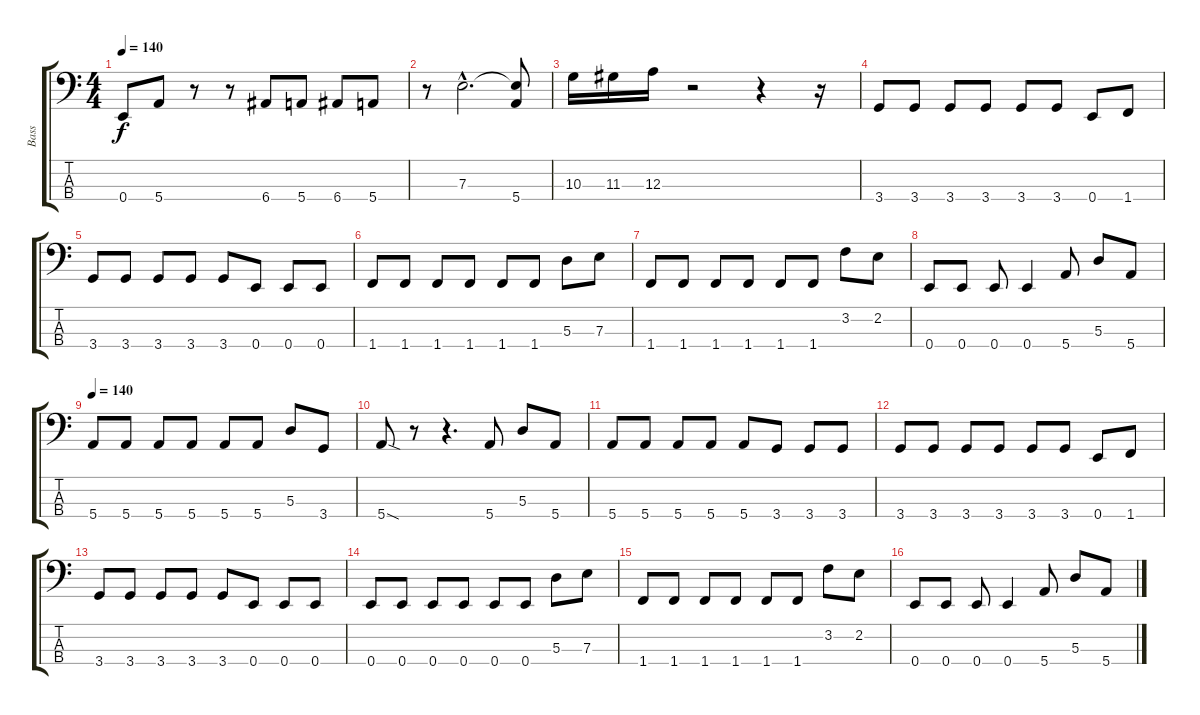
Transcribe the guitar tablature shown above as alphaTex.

\track ("Bass" "Bass") {instrument electricbasspick}
\staff {score tabs}
\tuning (G2 D2 A1 E1) {hide}
\ts (4 4)
\tempo 140
\clef f4
\ks c
0.4.8{dy f} 5.4.8 r.8 r.8 6.4.8 5.4.8 6.4.8 5.4.8 |
r.8 7.3{hac}.2{d} (7.3{t} 5.4).8 |
10.3.16 11.3.16 12.3.16 r.2 r.4 r.16 |
3.4.8 3.4.8 3.4.8 3.4.8 3.4.8 3.4.8 0.4.8 1.4.8 |
3.4.8 3.4.8 3.4.8 3.4.8 3.4.8 0.4.8 0.4.8 0.4.8 |
1.4.8 1.4.8 1.4.8 1.4.8 1.4.8 1.4.8 5.3.8 7.3.8 |
1.4.8 1.4.8 1.4.8 1.4.8 1.4.8 1.4.8 3.2.8 2.2.8 |
0.4.8 0.4.8 0.4.8 0.4.4 5.4.8 5.3.8 5.4.8 |
\tempo 140
5.4.8 5.4.8 5.4.8 5.4.8 5.4.8 5.4.8 5.3.8 3.4.8 |
5.4{sod}.8 r.8 r.4{d} 5.4.8 5.3.8 5.4.8 |
5.4.8 5.4.8 5.4.8 5.4.8 5.4.8 3.4.8 3.4.8 3.4.8 |
3.4.8 3.4.8 3.4.8 3.4.8 3.4.8 3.4.8 0.4.8 1.4.8 |
3.4.8 3.4.8 3.4.8 3.4.8 3.4.8 0.4.8 0.4.8 0.4.8 |
0.4.8 0.4.8 0.4.8 0.4.8 0.4.8 0.4.8 5.3.8 7.3.8 |
1.4.8 1.4.8 1.4.8 1.4.8 1.4.8 1.4.8 3.2.8 2.2.8 |
0.4.8 0.4.8 0.4.8 0.4.4 5.4.8 5.3.8 5.4.8
